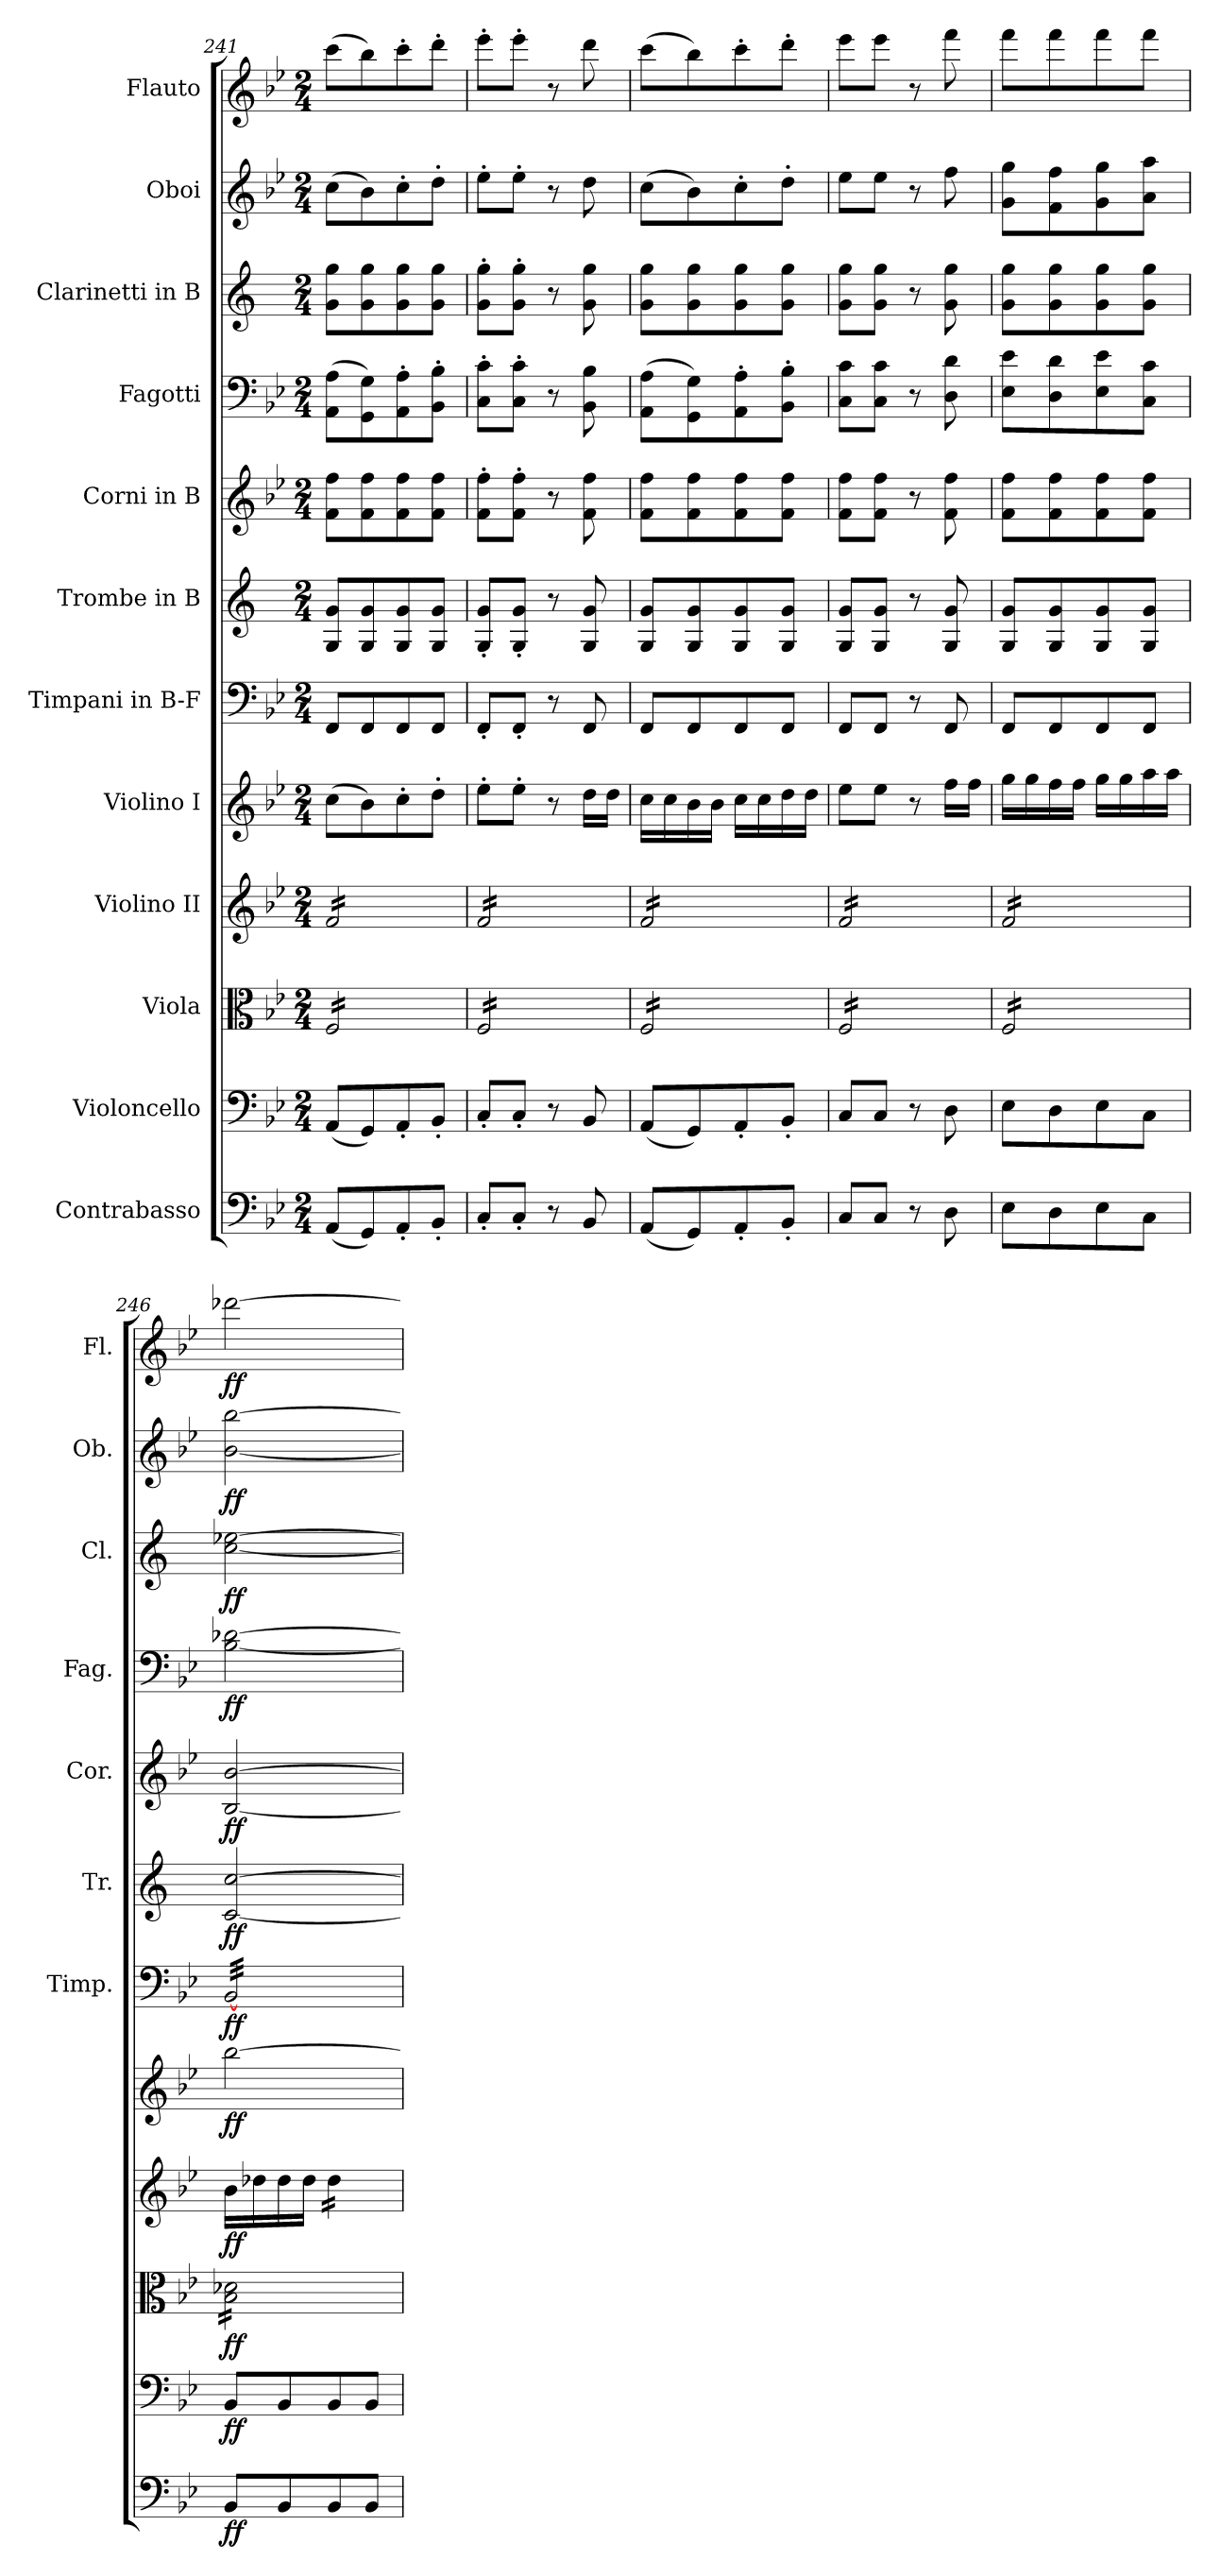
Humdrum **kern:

**kern	**dynam	**kern	**dynam	**kern	**dynam	**kern	**dynam	**kern	**dynam	**kern	**dynam	**kern	**dynam	**kern	**dynam	**kern	**dynam	**kern	**dynam	**kern	**dynam	**kern	**dynam
*part12	*part12	*part11	*part11	*part10	*part10	*part9	*part9	*part8	*part8	*part7	*part7	*part6	*part6	*part5	*part5	*part4	*part4	*part3	*part3	*part2	*part2	*part1	*part1
*staff12	*staff12	*staff11	*staff11	*staff10	*staff10	*staff9	*staff9	*staff8	*staff8	*staff7	*staff7	*staff6	*staff6	*staff5	*staff5	*staff4	*staff4	*staff3	*staff3	*staff2	*staff2	*staff1	*staff1
*I"Contrabasso	*	*I"Violoncello	*	*I"Viola	*	*I"Violino II	*	*I"Violino I	*	*I"Timpani in B-F	*	*I"Trombe in B	*	*I"Corni in B	*	*I"Fagotti	*	*I"Clarinetti in B	*	*I"Oboi	*	*I"Flauto	*
*	*	*	*	*	*	*	*	*	*	*I'Timp.	*	*I'Tr.	*	*I'Cor.	*	*I'Fag.	*	*I'Cl.	*	*I'Ob.	*	*I'Fl.	*
*clefF4	*	*clefF4	*	*clefC3	*	*clefG2	*	*clefG2	*	*clefF4	*	*clefG2	*	*clefG2	*	*clefF4	*	*clefG2	*	*clefG2	*	*clefG2	*
*ITrd7c12	*	*	*	*	*	*	*	*	*	*	*	*ITrd1c2	*	*ITrd8c14	*	*	*	*ITrd1c2	*	*	*	*	*
*k[b-e-]	*	*k[b-e-]	*	*k[b-e-]	*	*k[b-e-]	*	*k[b-e-]	*	*k[b-e-]	*	*k[b-e-]	*	*k[b-e-]	*	*k[b-e-]	*	*k[b-e-]	*	*k[b-e-]	*	*k[b-e-]	*
*M2/4	*	*M2/4	*	*M2/4	*	*M2/4	*	*M2/4	*	*M2/4	*	*M2/4	*	*M2/4	*	*M2/4	*	*M2/4	*	*M2/4	*	*M2/4	*
=241	=241	=241	=241	=241	=241	=241	=241	=241	=241	=241	=241	=241	=241	=241	=241	=241	=241	=241	=241	=241	=241	=241	=241
*	*	*	*	*tremolo	*	*	*	*	*	*	*	*	*	*	*	*	*	*	*	*	*	*	*
*	*	*	*	*	*	*tremolo	*	*	*	*	*	*	*	*	*	*	*	*	*	*	*	*	*
(8AAA/L	.	(8AA/L	.	16F/LL	.	16f/LL	.	(8cc\L	.	8FF/L	.	8F/ 8f/L	.	8F\ 8f\L	.	(8AA\ 8A\L	.	8f\ 8ff\L	.	(8cc\L	.	(8ccc\L	.
.	.	.	.	16F/	.	16f/	.	.	.	.	.	.	.	.	.	.	.	.	.	.	.	.	.
8GGG/)	.	8GG/)	.	16F/	.	16f/	.	8b-\)	.	8FF/	.	8F/ 8f/	.	8F\ 8f\	.	8GG\ 8G\)	.	8f\ 8ff\	.	8b-\)	.	8bb-\)	.
.	.	.	.	16F/	.	16f/	.	.	.	.	.	.	.	.	.	.	.	.	.	.	.	.	.
8AAA'/	.	8AA'/	.	16F/	.	16f/	.	8cc'\	.	8FF/	.	8F/ 8f/	.	8F\ 8f\	.	8AA\' 8A\'	.	8f\ 8ff\	.	8cc'\	.	8ccc'\	.
.	.	.	.	16F/	.	16f/	.	.	.	.	.	.	.	.	.	.	.	.	.	.	.	.	.
8BBB-'/J	.	8BB-'/J	.	16F/	.	16f/	.	8dd'\J	.	8FF/J	.	8F/ 8f/J	.	8F\ 8f\J	.	8BB-\' 8B-\'J	.	8f\ 8ff\J	.	8dd'\J	.	8ddd'\J	.
.	.	.	.	16F/JJ	.	16f/JJ	.	.	.	.	.	.	.	.	.	.	.	.	.	.	.	.	.
!!LO:PB:g=z
=242	=242	=242	=242	=242	=242	=242	=242	=242	=242	=242	=242	=242	=242	=242	=242	=242	=242	=242	=242	=242	=242	=242	=242
8CC'/L	.	8C'/L	.	16F/LL	.	16f/LL	.	8ee-'\L	.	8FF'/L	.	8F/' 8f/'L	.	8F\' 8f\'L	.	8C\' 8c\'L	.	8f\' 8ff\'L	.	8ee-'\L	.	8eee-'\L	.
.	.	.	.	16F/	.	16f/	.	.	.	.	.	.	.	.	.	.	.	.	.	.	.	.	.
8CC'/J	.	8C'/J	.	16F/	.	16f/	.	8ee-'\J	.	8FF'/J	.	8F/' 8f/'J	.	8F\' 8f\'J	.	8C\' 8c\'J	.	8f\' 8ff\'J	.	8ee-'\J	.	8eee-'\J	.
.	.	.	.	16F/	.	16f/	.	.	.	.	.	.	.	.	.	.	.	.	.	.	.	.	.
8r	.	8r	.	16F/	.	16f/	.	8r	.	8r	.	8r	.	8r	.	8r	.	8r	.	8r	.	8r	.
.	.	.	.	16F/	.	16f/	.	.	.	.	.	.	.	.	.	.	.	.	.	.	.	.	.
8BBB-/	.	8BB-/	.	16F/	.	16f/	.	16dd\LL	.	8FF/	.	8F/ 8f/	.	8F\ 8f\	.	8BB-\ 8B-\	.	8f\ 8ff\	.	8dd\	.	8ddd\	.
.	.	.	.	16F/JJ	.	16f/JJ	.	16dd\JJ	.	.	.	.	.	.	.	.	.	.	.	.	.	.	.
=243	=243	=243	=243	=243	=243	=243	=243	=243	=243	=243	=243	=243	=243	=243	=243	=243	=243	=243	=243	=243	=243	=243	=243
(8AAA/L	.	(8AA/L	.	16F/LL	.	16f/LL	.	16cc\LL	.	8FF/L	.	8F/ 8f/L	.	8F\ 8f\L	.	(8AA\ 8A\L	.	8f\ 8ff\L	.	(8cc\L	.	(8ccc\L	.
.	.	.	.	16F/	.	16f/	.	16cc\	.	.	.	.	.	.	.	.	.	.	.	.	.	.	.
8GGG/)	.	8GG/)	.	16F/	.	16f/	.	16b-\	.	8FF/	.	8F/ 8f/	.	8F\ 8f\	.	8GG\ 8G\)	.	8f\ 8ff\	.	8b-\)	.	8bb-\)	.
.	.	.	.	16F/	.	16f/	.	16b-\JJ	.	.	.	.	.	.	.	.	.	.	.	.	.	.	.
8AAA'/	.	8AA'/	.	16F/	.	16f/	.	16cc\LL	.	8FF/	.	8F/ 8f/	.	8F\ 8f\	.	8AA\' 8A\'	.	8f\ 8ff\	.	8cc'\	.	8ccc'\	.
.	.	.	.	16F/	.	16f/	.	16cc\	.	.	.	.	.	.	.	.	.	.	.	.	.	.	.
8BBB-'/J	.	8BB-'/J	.	16F/	.	16f/	.	16dd\	.	8FF/J	.	8F/ 8f/J	.	8F\ 8f\J	.	8BB-\' 8B-\'J	.	8f\ 8ff\J	.	8dd'\J	.	8ddd'\J	.
.	.	.	.	16F/JJ	.	16f/JJ	.	16dd\JJ	.	.	.	.	.	.	.	.	.	.	.	.	.	.	.
=244	=244	=244	=244	=244	=244	=244	=244	=244	=244	=244	=244	=244	=244	=244	=244	=244	=244	=244	=244	=244	=244	=244	=244
8CC/L	.	8C/L	.	16F/LL	.	16f/LL	.	8ee-\L	.	8FF/L	.	8F/ 8f/L	.	8F\ 8f\L	.	8C\ 8c\L	.	8f\ 8ff\L	.	8ee-\L	.	8eee-\L	.
.	.	.	.	16F/	.	16f/	.	.	.	.	.	.	.	.	.	.	.	.	.	.	.	.	.
8CC/J	.	8C/J	.	16F/	.	16f/	.	8ee-\J	.	8FF/J	.	8F/ 8f/J	.	8F\ 8f\J	.	8C\ 8c\J	.	8f\ 8ff\J	.	8ee-\J	.	8eee-\J	.
.	.	.	.	16F/	.	16f/	.	.	.	.	.	.	.	.	.	.	.	.	.	.	.	.	.
8r	.	8r	.	16F/	.	16f/	.	8r	.	8r	.	8r	.	8r	.	8r	.	8r	.	8r	.	8r	.
.	.	.	.	16F/	.	16f/	.	.	.	.	.	.	.	.	.	.	.	.	.	.	.	.	.
8DD\	.	8D\	.	16F/	.	16f/	.	16ff\LL	.	8FF/	.	8F/ 8f/	.	8F\ 8f\	.	8D\ 8d\	.	8f\ 8ff\	.	8ff\	.	8fff\	.
.	.	.	.	16F/JJ	.	16f/JJ	.	16ff\JJ	.	.	.	.	.	.	.	.	.	.	.	.	.	.	.
=245	=245	=245	=245	=245	=245	=245	=245	=245	=245	=245	=245	=245	=245	=245	=245	=245	=245	=245	=245	=245	=245	=245	=245
8EE-\L	.	8E-\L	.	16F/LL	.	16f/LL	.	16gg\LL	.	8FF/L	.	8F/ 8f/L	.	8F\ 8f\L	.	8E-\ 8e-\L	.	8f\ 8ff\L	.	8g\ 8gg\L	.	8fff\L	.
.	.	.	.	16F/	.	16f/	.	16gg\	.	.	.	.	.	.	.	.	.	.	.	.	.	.	.
8DD\	.	8D\	.	16F/	.	16f/	.	16ff\	.	8FF/	.	8F/ 8f/	.	8F\ 8f\	.	8D\ 8d\	.	8f\ 8ff\	.	8f\ 8ff\	.	8fff\	.
.	.	.	.	16F/	.	16f/	.	16ff\JJ	.	.	.	.	.	.	.	.	.	.	.	.	.	.	.
8EE-\	.	8E-\	.	16F/	.	16f/	.	16gg\LL	.	8FF/	.	8F/ 8f/	.	8F\ 8f\	.	8E-\ 8e-\	.	8f\ 8ff\	.	8g\ 8gg\	.	8fff\	.
.	.	.	.	16F/	.	16f/	.	16gg\	.	.	.	.	.	.	.	.	.	.	.	.	.	.	.
8CC\J	.	8C\J	.	16F/	.	16f/	.	16aa\	.	8FF/J	.	8F/ 8f/J	.	8F\ 8f\J	.	8C\ 8c\J	.	8f\ 8ff\J	.	8a\ 8aa\J	.	8fff\J	.
.	.	.	.	16F/JJ	.	16f/JJ	.	16aa\JJ	.	.	.	.	.	.	.	.	.	.	.	.	.	.	.
*	*	*	*	*	*	*Xtremolo	*	*	*	*	*	*	*	*	*	*	*	*	*	*	*	*	*
=246	=246	=246	=246	=246	=246	=246	=246	=246	=246	=246	=246	=246	=246	=246	=246	=246	=246	=246	=246	=246	=246	=246	=246
!	!LO:DY:b	!	!LO:DY:b	!	!LO:DY:b	!	!LO:DY:b	!	!LO:DY:b	!	!LO:DY:b	!	!LO:DY:b	!	!LO:DY:b	!	!LO:DY:b	!	!LO:DY:b	!	!LO:DY:b	!	!LO:DY:b
*	*	*	*	*	*	*	*	*	*	*tremolo	*	*	*	*	*	*	*	*	*	*	*	*	*
8BBB-/L	ff	8BB-/L	ff	16B-\ 16d-X\LL	ff	16b-\LL	ff	[2bb-\	ff	[32BB-/LLL	ff	[2B-/ [2b-/	ff	[2BB-/ [2B-/	ff	[2B-\ [2d-X\	ff	[2b-\ [2dd-X\	ff	[2b-\ [2bb-\	ff	[2ddd-X\	ff
.	.	.	.	.	.	.	.	.	.	32BB-/	.	.	.	.	.	.	.	.	.	.	.	.	.
.	.	.	.	16B-\ 16d-X\	.	16dd-X\	.	.	.	32BB-/	.	.	.	.	.	.	.	.	.	.	.	.	.
.	.	.	.	.	.	.	.	.	.	32BB-/	.	.	.	.	.	.	.	.	.	.	.	.	.
8BBB-/	.	8BB-/	.	16B-\ 16d-X\	.	16dd-\	.	.	.	32BB-/	.	.	.	.	.	.	.	.	.	.	.	.	.
.	.	.	.	.	.	.	.	.	.	32BB-/	.	.	.	.	.	.	.	.	.	.	.	.	.
.	.	.	.	16B-\ 16d-X\	.	16dd-\JJ	.	.	.	32BB-/	.	.	.	.	.	.	.	.	.	.	.	.	.
.	.	.	.	.	.	.	.	.	.	32BB-/	.	.	.	.	.	.	.	.	.	.	.	.	.
*	*	*	*	*	*	*tremolo	*	*	*	*	*	*	*	*	*	*	*	*	*	*	*	*	*
8BBB-/	.	8BB-/	.	16B-\ 16d-X\	.	16dd-\LL	.	.	.	32BB-/	.	.	.	.	.	.	.	.	.	.	.	.	.
.	.	.	.	.	.	.	.	.	.	32BB-/	.	.	.	.	.	.	.	.	.	.	.	.	.
.	.	.	.	16B-\ 16d-X\	.	16dd-\	.	.	.	32BB-/	.	.	.	.	.	.	.	.	.	.	.	.	.
.	.	.	.	.	.	.	.	.	.	32BB-/	.	.	.	.	.	.	.	.	.	.	.	.	.
8BBB-/J	.	8BB-/J	.	16B-\ 16d-X\	.	16dd-\	.	.	.	32BB-/	.	.	.	.	.	.	.	.	.	.	.	.	.
.	.	.	.	.	.	.	.	.	.	32BB-/	.	.	.	.	.	.	.	.	.	.	.	.	.
.	.	.	.	16B-\ 16d-X\JJ	.	16dd-\JJ	.	.	.	32BB-/	.	.	.	.	.	.	.	.	.	.	.	.	.
*	*	*	*	*	*	*Xtremolo	*	*	*	*	*	*	*	*	*	*	*	*	*	*	*	*	*
*	*	*	*	*Xtremolo	*	*	*	*	*	*	*	*	*	*	*	*	*	*	*	*	*	*	*
.	.	.	.	.	.	.	.	.	.	32BB-/JJJ	.	.	.	.	.	.	.	.	.	.	.	.	.
*	*	*	*	*	*	*	*	*	*	*Xtremolo	*	*	*	*	*	*	*	*	*	*	*	*	*
=	=	=	=	=	=	=	=	=	=	=	=	=	=	=	=	=	=	=	=	=	=	=	=
*-	*-	*-	*-	*-	*-	*-	*-	*-	*-	*-	*-	*-	*-	*-	*-	*-	*-	*-	*-	*-	*-	*-	*-
